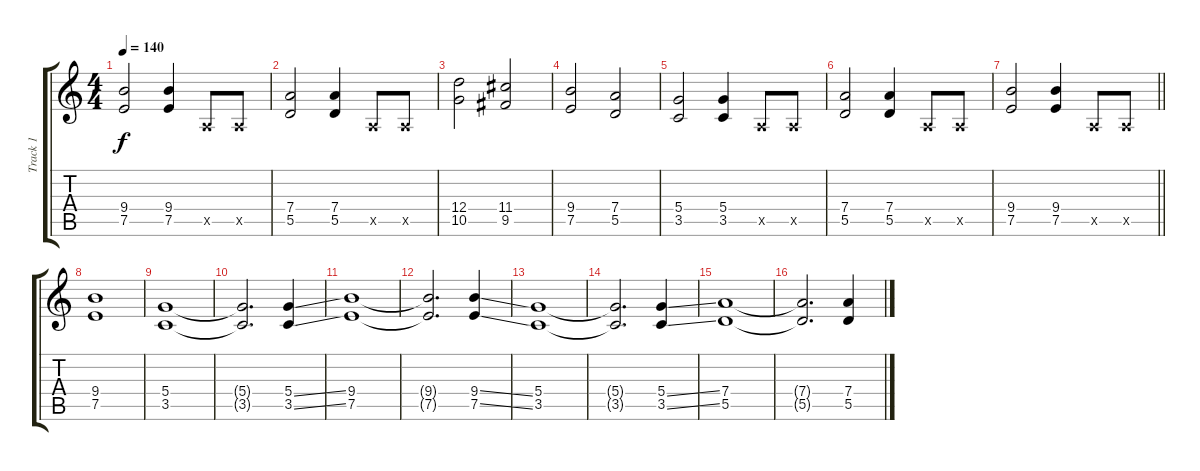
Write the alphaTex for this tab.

\track ("Track 1" "Track 1") {instrument distortionguitar}
\staff {score tabs}
\tuning (E4 B3 G3 D3 A2 E2) {hide}
\ts (4 4)
\tempo 140
\clef g2
\ks c
(9.4 7.5).2{dy f} (9.4 7.5).4 0.5{x}.8 0.5{x}.8 |
(7.4 5.5).2 (7.4 5.5).4 0.5{x}.8 0.5{x}.8 |
(12.4 10.5).2 (11.4 9.5).2 |
(9.4 7.5).2 (7.4 5.5).2 |
(5.4 3.5).2 (5.4 3.5).4 0.5{x}.8 0.5{x}.8 |
(7.4 5.5).2 (7.4 5.5).4 0.5{x}.8 0.5{x}.8 |
\barLineRight lightlight
(9.4 7.5).2 (9.4 7.5).4 0.5{x}.8 0.5{x}.8 |
(9.4 7.5).1 |
(5.4 3.5).1 |
(5.4{t} 3.5{t}).2{d} (5.4{ss} 3.5{ss}).4 |
(9.4 7.5).1 |
(9.4{t} 7.5{t}).2{d} (9.4{ss} 7.5{ss}).4 |
(5.4 3.5).1 |
(5.4{t} 3.5{t}).2{d} (5.4{ss} 3.5{ss}).4 |
(7.4 5.5).1 |
(7.4{t} 5.5{t}).2{d} (7.4{ss} 5.5{ss}).4
